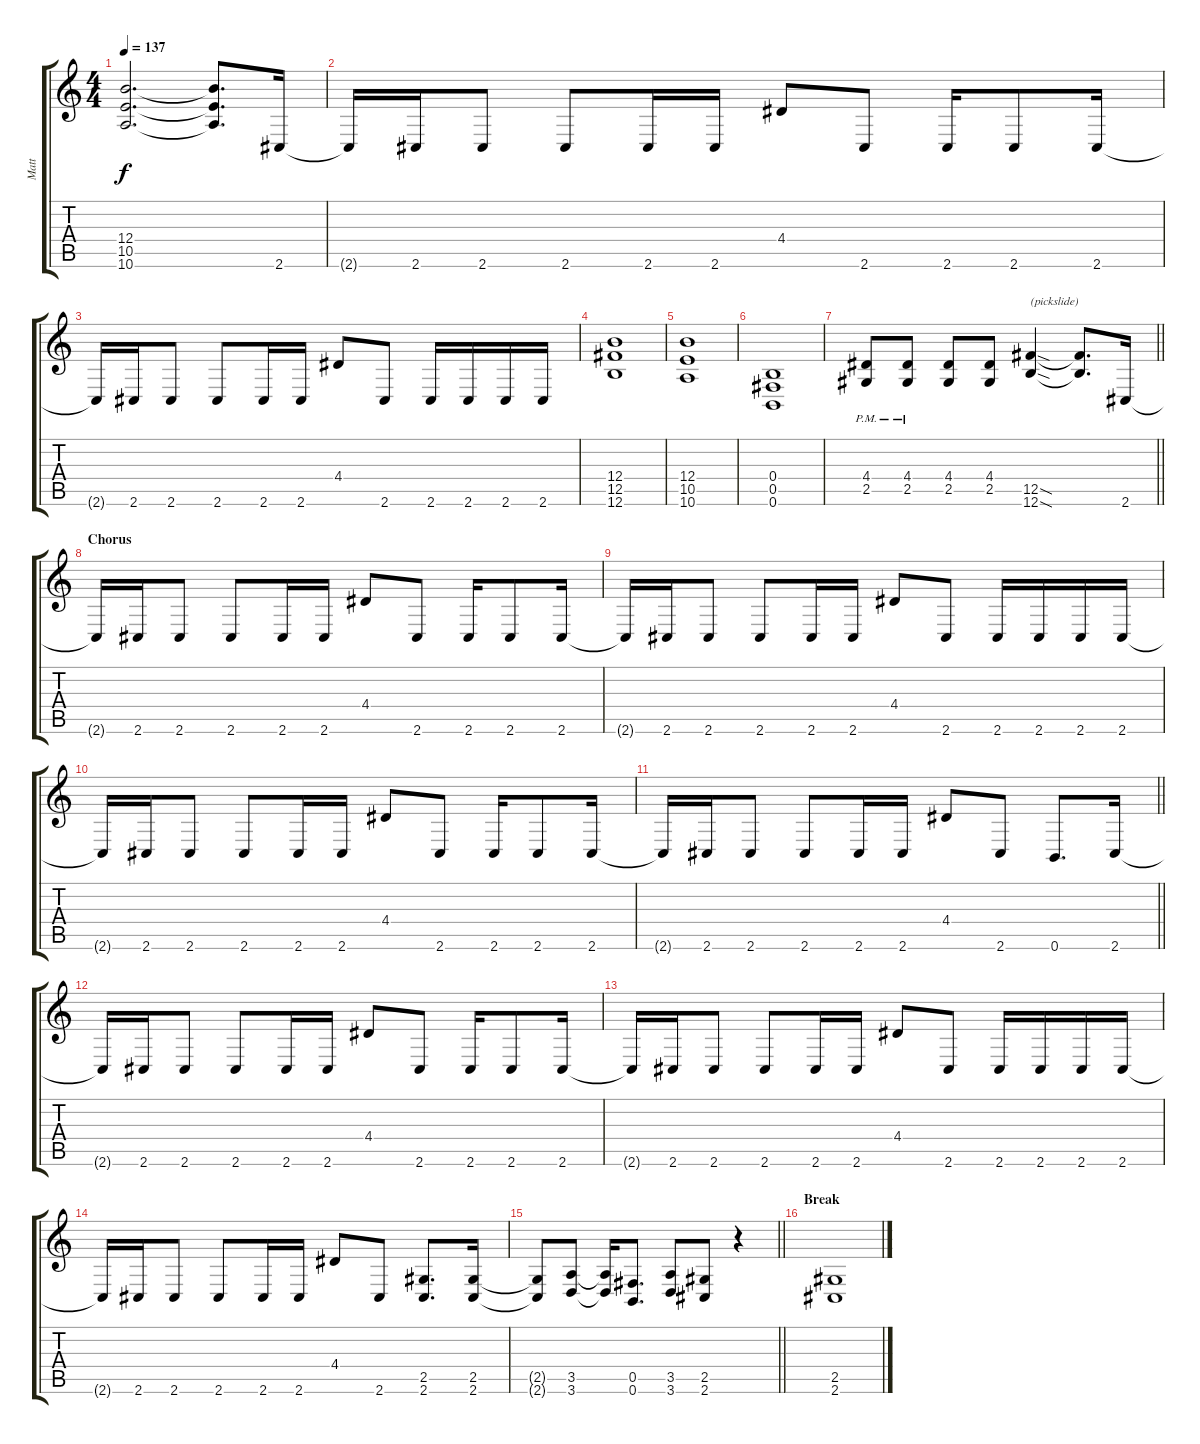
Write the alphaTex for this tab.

\track ("Matt" "Matt") {instrument distortionguitar}
\staff {score tabs}
\tuning (Db4 Ab3 E3 B2 Gb2 B1) {hide}
\ts (4 4)
\tempo 137
\clef g2
\ks c
(12.4 10.5 10.6).2{d dy f} (12.4{t} 10.5{t} 10.6{t}).8{d} 2.6.16 |
2.6{t}.16 2.6.16 2.6.8 2.6.8 2.6.16 2.6.16 4.4.8 2.6.8 2.6.16 2.6.8 2.6.16 |
2.6{t}.16 2.6.16 2.6.8 2.6.8 2.6.16 2.6.16 4.4.8 2.6.8 2.6.16 2.6.16 2.6.16 2.6.16 |
(12.4 12.5 12.6).1 |
(12.4 10.5 10.6).1 |
(0.4 0.5 0.6).1 |
\barLineRight lightlight
(4.4{pm} 2.5{pm}).8 (4.4{pm} 2.5{pm}).8 (4.4 2.5).8 (4.4 2.5).8 (12.5{sod} 12.6{sod}).4{txt "(pickslide)"} (12.5{t} 12.6{t}).8{d} 2.6.16 |
\section ("" "Chorus")
2.6{t}.16 2.6.16 2.6.8 2.6.8 2.6.16 2.6.16 4.4.8 2.6.8 2.6.16 2.6.8 2.6.16 |
2.6{t}.16 2.6.16 2.6.8 2.6.8 2.6.16 2.6.16 4.4.8 2.6.8 2.6.16 2.6.16 2.6.16 2.6.16 |
2.6{t}.16 2.6.16 2.6.8 2.6.8 2.6.16 2.6.16 4.4.8 2.6.8 2.6.16 2.6.8 2.6.16 |
\barLineRight lightlight
2.6{t}.16 2.6.16 2.6.8 2.6.8 2.6.16 2.6.16 4.4.8 2.6.8 0.6.8{d} 2.6.16 |
2.6{t}.16 2.6.16 2.6.8 2.6.8 2.6.16 2.6.16 4.4.8 2.6.8 2.6.16 2.6.8 2.6.16 |
2.6{t}.16 2.6.16 2.6.8 2.6.8 2.6.16 2.6.16 4.4.8 2.6.8 2.6.16 2.6.16 2.6.16 2.6.16 |
2.6{t}.16 2.6.16 2.6.8 2.6.8 2.6.16 2.6.16 4.4.8 2.6.8 (2.5 2.6).8{d} (2.5 2.6).16 |
\barLineRight lightlight
(2.5{t} 2.6{t}).8 (3.5 3.6).8 (3.5{t} 3.6{t}).16 (0.5 0.6).8{d} (3.5 3.6).8 (2.5 2.6).8 r.4 |
\section ("" "Break")
(2.5 2.6).1
